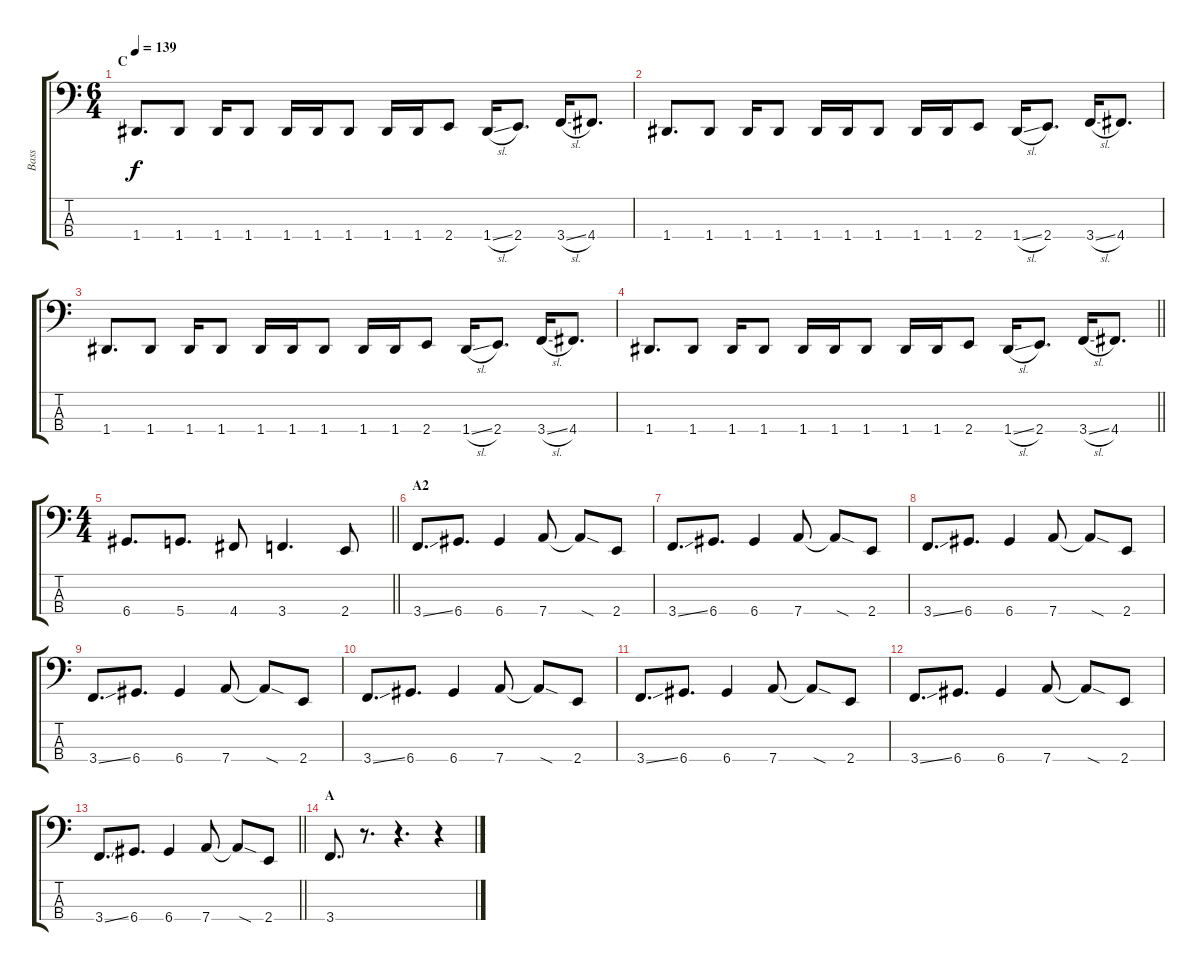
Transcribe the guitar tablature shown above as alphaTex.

\track ("Bass" "Bass") {instrument electricbasspick}
\staff {score tabs}
\tuning (G2 D2 A1 D1) {hide}
\ts (6 4)
\section ("" "C")
\tempo 139
\clef f4
\ks c
1.4.8{d dy f} 1.4.8 1.4.16 1.4.8 1.4.16 1.4.16 1.4.8 1.4.16 1.4.16 2.4.8 1.4{sl}.16 2.4.8{d} 3.4{sl}.16 4.4.8{d} |
1.4.8{d} 1.4.8 1.4.16 1.4.8 1.4.16 1.4.16 1.4.8 1.4.16 1.4.16 2.4.8 1.4{sl}.16 2.4.8{d} 3.4{sl}.16 4.4.8{d} |
1.4.8{d} 1.4.8 1.4.16 1.4.8 1.4.16 1.4.16 1.4.8 1.4.16 1.4.16 2.4.8 1.4{sl}.16 2.4.8{d} 3.4{sl}.16 4.4.8{d} |
\barLineRight lightlight
1.4.8{d} 1.4.8 1.4.16 1.4.8 1.4.16 1.4.16 1.4.8 1.4.16 1.4.16 2.4.8 1.4{sl}.16 2.4.8{d} 3.4{sl}.16 4.4.8{d} |
\ts (4 4)
\barLineRight lightlight
6.4.8{d} 5.4.8{d} 4.4.8 3.4.4{d} 2.4.8 |
\section ("" "A2")
3.4{ss}.8{d} 6.4.8{d} 6.4.4 7.4.8 7.4{sod t}.8 2.4.8 |
3.4{ss}.8{d} 6.4.8{d} 6.4.4 7.4.8 7.4{sod t}.8 2.4.8 |
3.4{ss}.8{d} 6.4.8{d} 6.4.4 7.4.8 7.4{sod t}.8 2.4.8 |
3.4{ss}.8{d} 6.4.8{d} 6.4.4 7.4.8 7.4{sod t}.8 2.4.8 |
3.4{ss}.8{d} 6.4.8{d} 6.4.4 7.4.8 7.4{sod t}.8 2.4.8 |
3.4{ss}.8{d} 6.4.8{d} 6.4.4 7.4.8 7.4{sod t}.8 2.4.8 |
3.4{ss}.8{d} 6.4.8{d} 6.4.4 7.4.8 7.4{sod t}.8 2.4.8 |
\barLineRight lightlight
3.4{ss}.8{d} 6.4.8{d} 6.4.4 7.4.8 7.4{sod t}.8 2.4.8 |
\section ("" "A")
3.4.8{d} r.8{d} r.4{d} r.4
